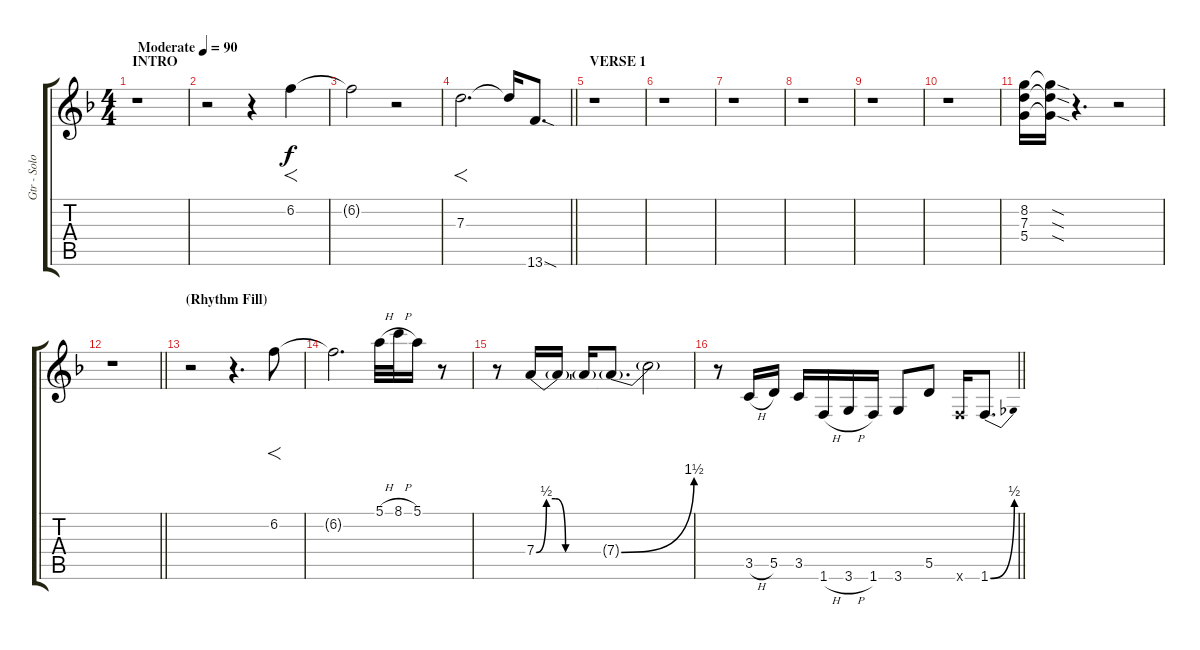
\track ("Gtr - Solo" "Gtr - Solo") {instrument overdrivenguitar}
\staff {score tabs}
\tuning (E4 B3 G3 D3 A2 E2) {hide}
\ts (4 4)
\section ("" "INTRO")
\tempo (90 "Moderate")
\clef g2
\ks dminor
r.1{dy f instrument overdrivenguitar} |
r.2 r.4 6.2.4{f} |
6.2{t}.2 r.2 |
\barLineRight lightlight
7.3.2{f d} 7.3{t}.16 13.6{sod}.8{d} |
\section ("" "VERSE 1")
r.1 |
r.1 |
r.1 |
r.1 |
r.1 |
r.1 |
(8.2 7.3 5.4).16 (8.2{sod t} 7.3{sod t} 5.4{sod t}).16 r.4{d} r.2 |
\barLineRight lightlight
r.1 |
\section ("" "(Rhythm Fill)")
r.2 r.4{d} 6.2.8{f} |
6.2{t}.2{d} 5.1{h}.32 8.1{h}.32 5.1.16 r.8 |
r.8 7.4{be (custom 0 0 8 2 15 2 23 0 60 0)}.16 7.4{t}.16 7.4{t}.16 7.4{be (bend 0 0 60 6) t}.8{d} 7.4{t}.2 |
\barLineRight lightlight
r.8 3.5{h}.16 5.5.16 3.5.16 1.6{h}.16 3.6{h}.16 1.6.16 3.6.8 5.5.8 1.6{x}.16 1.6{be (bend 0 0 60 2)}.8{d}
